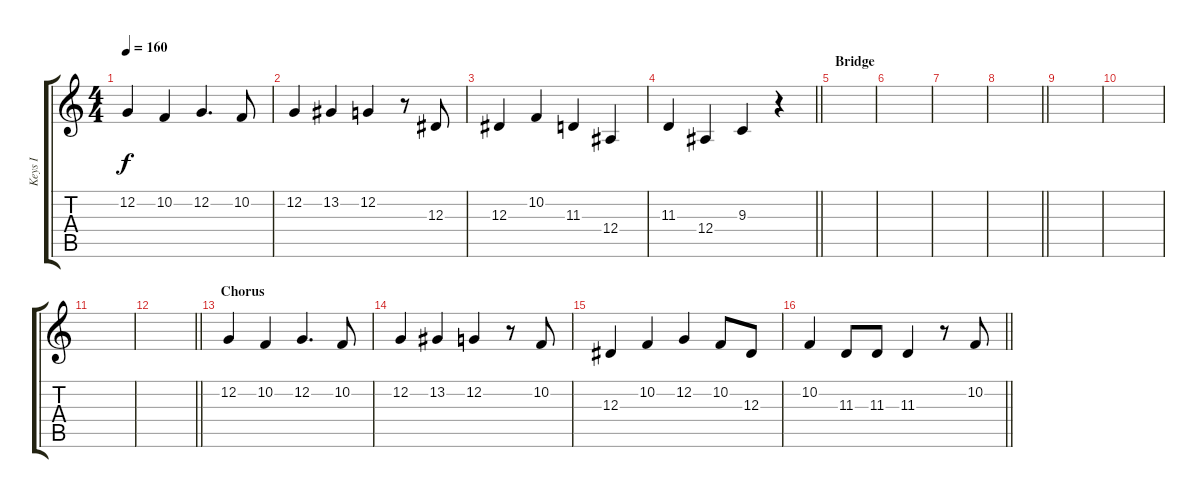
\track ("Keys I" "Keys I") {instrument accordion}
\staff {score tabs}
\tuning (C4 G3 Eb3 Bb2 F2 C2) {hide}
\ts (4 4)
\section ("" "")
\tempo 160
\clef g2
\ks c
12.2.4{dy f} 10.2.4 12.2.4{d} 10.2.8 |
12.2.4 13.2.4 12.2.4 r.8 12.3.8 |
12.3.4 10.2.4 11.3.4 12.4.4 |
\barLineRight lightlight
11.3.4 12.4.4 9.3.4 r.4 |
\section ("" "Bridge")
|
|
|
\barLineRight lightlight
|
\section ("" "")
|
|
|
\barLineRight lightlight
|
\section ("" "Chorus")
12.2.4{balance 10} 10.2.4 12.2.4{d} 10.2.8 |
12.2.4 13.2.4 12.2.4 r.8 10.2.8 |
12.3.4 10.2.4 12.2.4 10.2.8 12.3.8 |
\barLineRight lightlight
10.2.4 11.3.8 11.3.8 11.3.4 r.8 10.2.8
